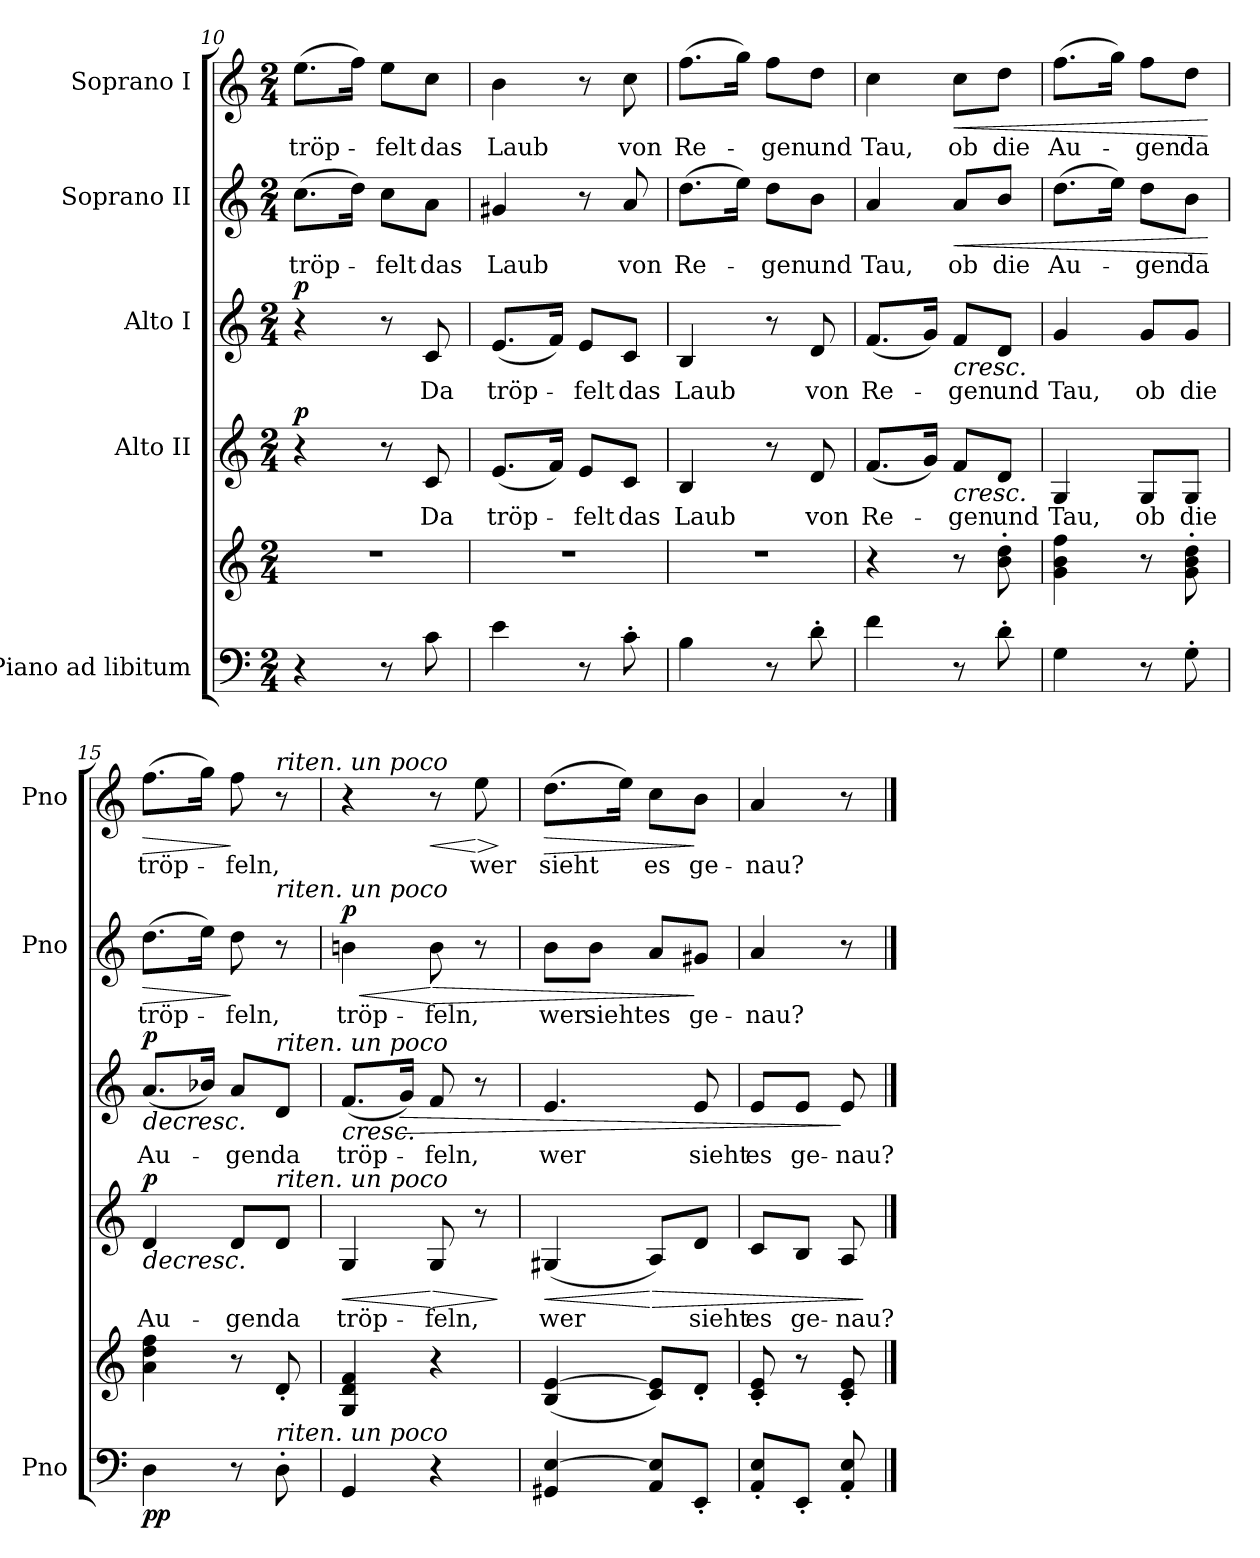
**kern	**kern	**dynam	**kern	**text	**dynam	**kern	**text	**dynam	**kern	**text	**dynam	**kern	**text	**dynam
*part5	*part5	*part5	*part4	*part4	*part4	*part3	*part3	*part3	*part2	*part2	*part2	*part1	*part1	*part1
*staff6	*staff5	*staff5/6	*staff4	*staff4	*staff4	*staff3	*staff3	*staff3	*staff2	*staff2	*staff2	*staff1	*staff1	*staff1
*I"Piano ad libitum	*	*	*I"Alto II	*	*	*I"Alto I	*	*	*I"Soprano II	*	*	*I"Soprano I	*	*
*I'Pno	*	*	*	*	*	*	*	*	*I'Pno	*	*	*I'Pno	*	*
*clefF4	*clefG2	*	*clefG2	*	*	*clefG2	*	*	*clefG2	*	*	*clefG2	*	*
*k[]	*k[]	*	*k[]	*	*	*k[]	*	*	*k[]	*	*	*k[]	*	*
*M2/4	*M2/4	*	*M2/4	*	*	*M2/4	*	*	*M2/4	*	*	*M2/4	*	*
=10	=10	=10	=10	=10	=10	=10	=10	=10	=10	=10	=10	=10	=10	=10
!	!	!	!	!	!LO:DY:b	!	!	!LO:DY:b	!	!LO:LY:b	!	!	!LO:LY:b	!
4r	2r	.	4r	.	p	4r	.	p	(>8.cc\L	tröp-	.	(>8.ee\L	tröp-	.
.	.	.	.	.	.	.	.	.	16dd\Jk)	.	.	16ff\Jk)	.	.
!	!	!	!	!	!	!	!	!	!	!LO:LY:b	!	!	!LO:LY:b	!
8r	.	.	8r	.	.	8r	.	.	8cc\L	-felt	.	8ee\L	-felt	.
!	!	!	!	!LO:LY:b	!	!	!LO:LY:b	!	!	!LO:LY:b	!	!	!LO:LY:b	!
8c\	.	.	8c/	Da	.	8c/	Da	.	8a\J	das	.	8cc\J	das	.
=11	=11	=11	=11	=11	=11	=11	=11	=11	=11	=11	=11	=11	=11	=11
!	!	!	!	!LO:LY:b	!	!	!LO:LY:b	!	!	!LO:LY:b	!	!	!LO:LY:b	!
4e\	2r	.	(<8.e/L	tröp-	.	(<8.e/L	tröp-	.	4g#X/	Laub	.	4b\	Laub	.
.	.	.	16f/Jk)	.	.	16f/Jk)	.	.	.	.	.	.	.	.
!	!	!	!	!LO:LY:b	!	!	!LO:LY:b	!	!	!	!	!	!	!
8r	.	.	8e/L	-felt	.	8e/L	-felt	.	8r	.	.	8r	.	.
!	!	!	!	!LO:LY:b	!	!	!LO:LY:b	!	!	!LO:LY:b	!	!	!LO:LY:b	!
8c'\	.	.	8c/J	das	.	8c/J	das	.	8a/	von	.	8cc\	von	.
=12	=12	=12	=12	=12	=12	=12	=12	=12	=12	=12	=12	=12	=12	=12
!	!	!	!	!LO:LY:b	!	!	!LO:LY:b	!	!	!LO:LY:b	!	!	!LO:LY:b	!
4B\	2r	.	4B/	Laub	.	4B/	Laub	.	(>8.dd\L	Re-	.	(>8.ff\L	Re-	.
.	.	.	.	.	.	.	.	.	16ee\Jk)	.	.	16gg\Jk)	.	.
!	!	!	!	!	!	!	!	!	!	!LO:LY:b	!	!	!LO:LY:b	!
8r	.	.	8r	.	.	8r	.	.	8dd\L	-gen	.	8ff\L	-gen	.
!	!	!	!	!LO:LY:b	!	!	!LO:LY:b	!	!	!LO:LY:b	!	!	!LO:LY:b	!
8d'\	.	.	8d/	von	.	8d/	von	.	8b\J	und	.	8dd\J	und	.
!!LO:PB:g=z
=13	=13	=13	=13	=13	=13	=13	=13	=13	=13	=13	=13	=13	=13	=13
!	!	!	!	!LO:LY:b	!	!	!LO:LY:b	!	!	!LO:LY:b	!	!	!LO:LY:b	!
4f\	4r	.	(<8.f/L	Re-	.	(<8.f/L	Re-	.	4a/	Tau,	.	4cc\	Tau,	.
.	.	.	16g/Jk)	.	.	16g/Jk)	.	.	.	.	.	.	.	.
!	!	!	!	!LO:LY:b	!LO:HP:b	!	!LO:LY:b	!LO:HP:b	!	!LO:LY:b	!LO:HP:b	!	!LO:LY:b	!LO:HP:b
8r	8r	.	8f/L	-gen	<	8f/L	-gen	<	8a/L	ob	<	8cc\L	ob	<
!	!	!	!	!LO:LY:b	!	!	!LO:LY:b	!	!	!LO:LY:b	!	!	!LO:LY:b	!
8d'\	8b\' 8dd\'	.	8d/J	und	.	8d/J	und	.	8b/J	die	.	8dd\J	die	.
=14	=14	=14	=14	=14	=14	=14	=14	=14	=14	=14	=14	=14	=14	=14
!	!	!	!	!LO:LY:b	!	!	!LO:LY:b	!	!	!LO:LY:b	!	!	!LO:LY:b	!
4G\	4g\ 4b\ 4ff\	.	4G/	Tau,	.	4g/	Tau,	.	(>8.dd\L	Au-	.	(>8.ff\L	Au-	.
.	.	.	.	.	.	.	.	.	16ee\Jk)	.	.	16gg\Jk)	.	.
!	!	!	!	!LO:LY:b	!	!	!LO:LY:b	!	!	!LO:LY:b	!	!	!LO:LY:b	!
8r	8r	.	8G/L	ob	.	8g/L	ob	.	8dd\L	-gen	.	8ff\L	-gen	.
!	!	!	!	!LO:LY:b	!	!	!LO:LY:b	!	!	!LO:LY:b	!	!	!LO:LY:b	!
8G'\	8g\' 8b\' 8dd\'	.	8G/J	die	.	8g/J	die	.	8b\J	da	.	8dd\J	da	.
.	.	.	.	.	.	.	.	.	.	.	[	.	.	[
=15	=15	=15	=15	=15	=15	=15	=15	=15	=15	=15	=15	=15	=15	=15
!	!	!LO:DY:b=2	!	!LO:LY:b	!LO:HP:b	!	!LO:LY:b	!LO:HP:b	!	!LO:LY:b	!LO:HP:b	!	!LO:LY:b	!LO:HP:b
!	!	!	!	!	!LO:DY:n=1:b	!	!	!LO:DY:n=1:b	!	!	!	!	!	!
4D\	4a\ 4dd\ 4ff\	pp	4d/	Au-	> p	(<8.a/L	Au-	> p	(>8.dd\L	tröp-	>	(>8.ff\L	tröp-	>
.	.	.	.	.	.	16b-X/Jk)	.	[	16ee\Jk)	.	.	16gg\Jk)	.	.
!	!	!	!	!LO:LY:b	!	!	!LO:LY:b	!	!	!LO:LY:b	!	!	!LO:LY:b	!
8r	8r	.	8d/L	-gen	[	8a/L	-gen	.	8dd\	-feln,	]	8ff\	-feln,	]
!	!	!	!	!	!	!	!	!	!	!	!	!LO:TX:a:i:t=riten. un poco	!	!
!	!	!	!	!	!	!	!	!	!LO:TX:a:i:t=riten. un poco	!	!	!	!	!
!	!	!	!	!	!	!LO:TX:a:i:t=riten. un poco	!	!	!	!	!	!	!	!
!	!	!	!LO:TX:a:i:t=riten. un poco	!	!	!	!	!	!	!	!	!	!	!
!LO:TX:a:i:t=riten. un poco	!	!	!	!	!	!	!	!	!	!	!	!	!	!
!	!	!	!	!LO:LY:b	!	!	!LO:LY:b	!	!	!	!	!	!	!
8D'\	8d'/	.	8d/J	da	.	8d/J	da	.	8r	.	.	8r	.	.
=16	=16	=16	=16	=16	=16	=16	=16	=16	=16	=16	=16	=16	=16	=16
!	!	!	!	!LO:LY:b	!LO:HP:b	!	!LO:LY:b	!LO:HP:b	!	!LO:LY:b	!LO:HP:b	!	!	!
!	!	!	!	!	!	!	!	!	!	!	!LO:DY:n=1:b	!	!	!
4GG/	4G/ 4d/ 4f/	.	4G/	tröp-	<	(<8.f/L	tröp-	<	4bn\	tröp-	< p	4r	.	.
!	!	!	!	!	!	!	!	!LO:HP:n=1:b	!	!	!	!	!	!
.	.	.	.	.	.	16g/Jk)	.	] >	.	.	.	.	.	.
!	!	!	!	!LO:LY:b	!LO:HP:n=1:b	!	!LO:LY:b	!	!	!LO:LY:b	!LO:HP:n=1:b	!	!	!LO:HP:b
4r	4r	.	8G/	-feln,	] [ >	8f/	-feln,	[	8b\	-feln,	[ >	8r	.	<
!	!	!	!	!	!	!	!	!	!	!	!	!	!LO:LY:b	!LO:HP:n=1:b
.	.	.	8r	.	.	8r	.	.	8r	.	.	8ee\	wer	[ >
.	.	.	.	.	]	.	.	.	.	.	.	.	.	]
=17	=17	=17	=17	=17	=17	=17	=17	=17	=17	=17	=17	=17	=17	=17
!	!	!	!	!LO:LY:b	!LO:HP:b	!	!LO:LY:b	!	!	!LO:LY:b	!	!	!LO:LY:b	!LO:HP:b
4GG#X/ [4E/	(>4B/ [4e/	.	(<4G#X/	wer	<	4.e/	wer	.	8b\L	wer	.	(>8.dd\L	sieht	>
!	!	!	!	!	!	!	!	!	!	!LO:LY:b	!	!	!	!
.	.	.	.	.	.	.	.	.	8b\J	sieht	.	.	.	.
.	.	.	.	.	.	.	.	.	.	.	.	16ee\Jk)	.	.
!	!	!	!	!	!LO:HP:n=1:b	!	!	!	!	!LO:LY:b	!	!	!LO:LY:b	!
8AA/ 8E/]L	8c/ 8e/]L)	.	8A/L)	.	[ >	.	.	.	8a/L	es	.	8cc\L	es	.
!	!	!	!	!LO:LY:b	!	!	!LO:LY:b	!	!	!LO:LY:b	!	!	!LO:LY:b	!
8EE'/J	8d'/J	.	8d/J	sieht	.	8e/	sieht	.	8g#X/J	ge-	]	8b\J	ge-	]
=18	=18	=18	=18	=18	=18	=18	=18	=18	=18	=18	=18	=18	=18	=18
!	!	!	!	!LO:LY:b	!	!	!LO:LY:b	!	!	!LO:LY:b	!	!	!LO:LY:b	!
8AA/' 8E/'L	8c/' 8e/'	.	8c/L	es	.	8e/L	es	.	4a/	-nau?	.	4a/	-nau?	.
!	!	!	!	!LO:LY:b	!	!	!LO:LY:b	!	!	!	!	!	!	!
8EE'/J	8r	.	8B/J	ge-	.	8e/J	ge-	.	.	.	.	.	.	.
!	!	!	!	!LO:LY:b	!	!	!LO:LY:b	!	!	!	!	!	!	!
8AA/' 8E/'	8c/' 8e/'	.	8A/	-nau?	.	8e/	-nau?	]	8r	.	.	8r	.	.
.	.	.	.	.	]	.	.	.	.	.	.	.	.	.
==	==	==	==	==	==	==	==	==	==	==	==	==	==	==
*-	*-	*-	*-	*-	*-	*-	*-	*-	*-	*-	*-	*-	*-	*-
